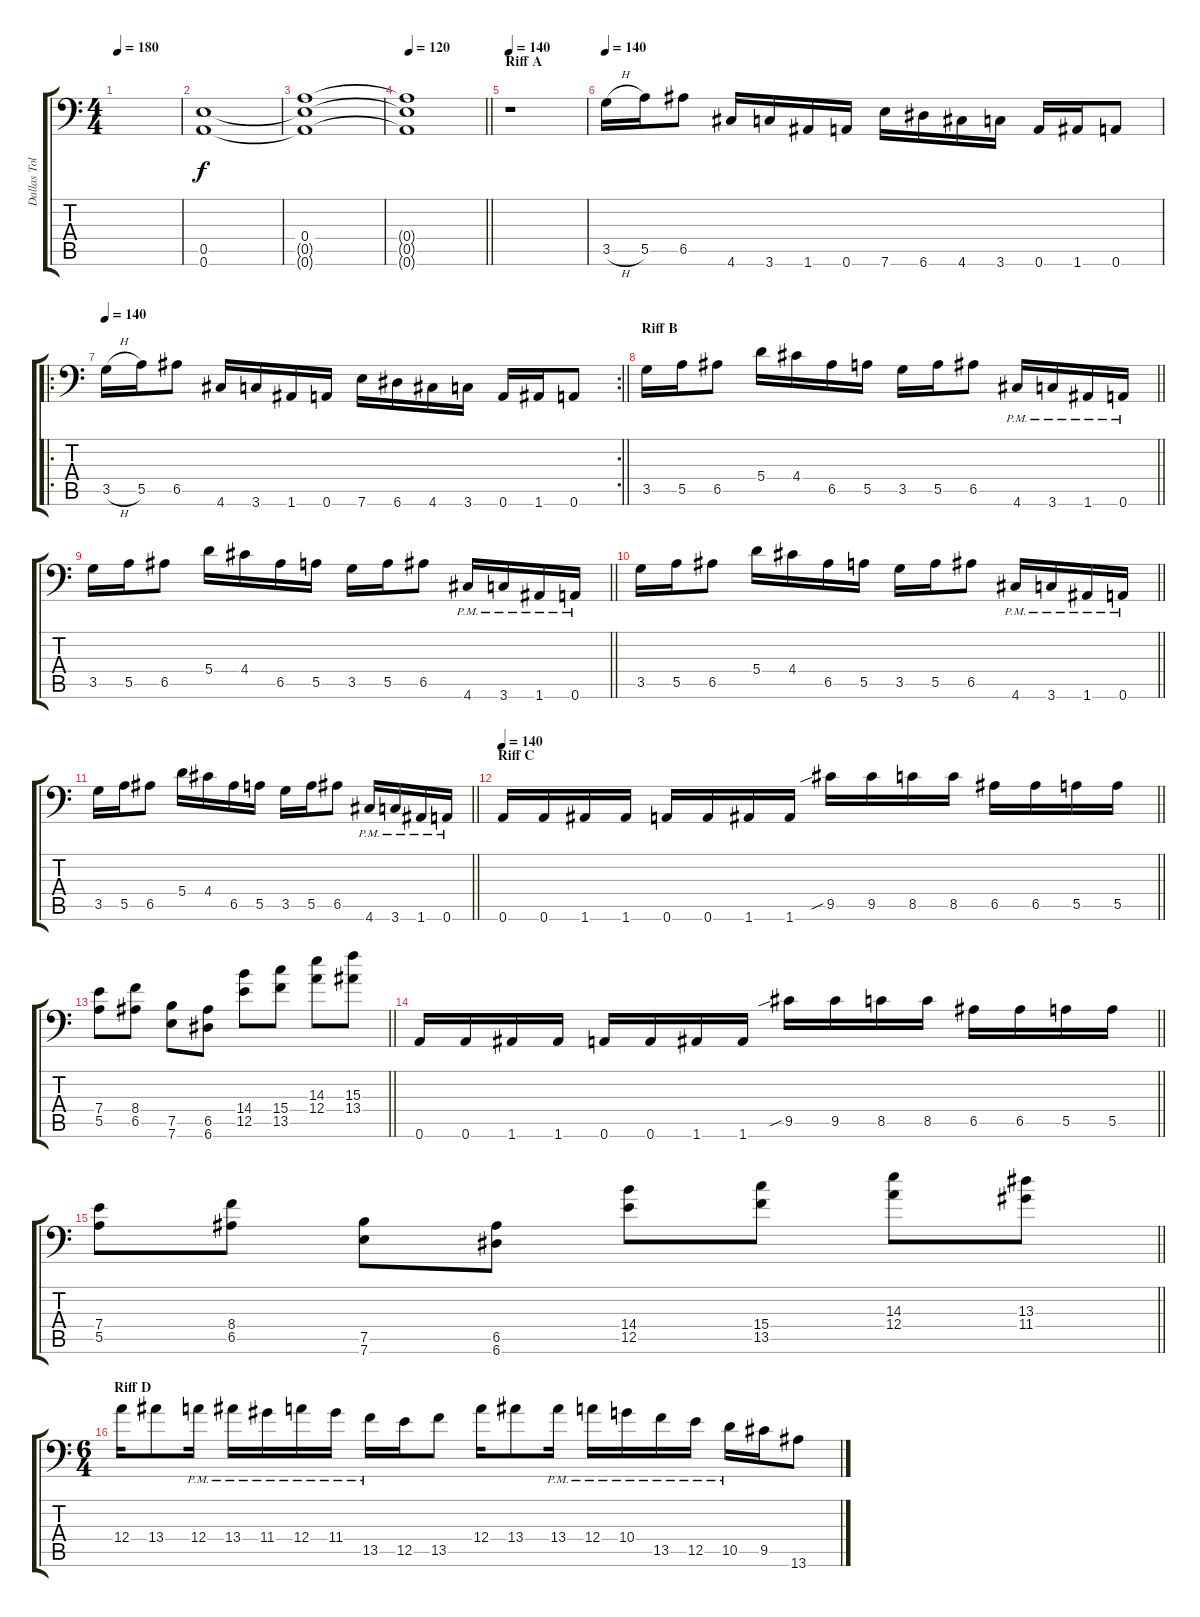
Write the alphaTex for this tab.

\track ("Dallas Toller-Wade [Led's clone]" "Dallas Tol") {instrument distortionguitar}
\staff {score tabs}
\tuning (B3 Gb3 D3 A2 E2 A1) {hide}
\ts (4 4)
\tempo 180
\clef f4
\ks c
|
(0.5{t} 0.6{t}).1 |
(0.4{t} 0.5{t} 0.6{t}).1 |
\tempo (120 0.041666666666666664)
\barLineRight lightlight
(0.4{t} 0.5{t} 0.6{t}).1 |
\section ("" "Riff A")
\tempo 140
r.1 |
\tempo 140
3.5{h}.16 5.5.16 6.5.8 4.6.16 3.6.16 1.6.16 0.6.16 7.6.16 6.6.16 4.6.16 3.6.16 0.6.16 1.6.16 0.6.8 |
\ro
\rc 2
\tempo 140
\barLineRight lightlight
3.5{h}.16 5.5.16 6.5.8 4.6.16 3.6.16 1.6.16 0.6.16 7.6.16 6.6.16 4.6.16 3.6.16 0.6.16 1.6.16 0.6.8 |
\section ("" "Riff B")
\barLineRight lightlight
3.5.16 5.5.16 6.5.8 5.4.16 4.4.16 6.5.16 5.5.16 3.5.16 5.5.16 6.5.8 4.6{pm}.16 3.6{pm}.16 1.6{pm}.16 0.6{pm}.16 |
\barLineRight lightlight
3.5.16 5.5.16 6.5.8 5.4.16 4.4.16 6.5.16 5.5.16 3.5.16 5.5.16 6.5.8 4.6{pm}.16 3.6{pm}.16 1.6{pm}.16 0.6{pm}.16 |
\barLineRight lightlight
3.5.16 5.5.16 6.5.8 5.4.16 4.4.16 6.5.16 5.5.16 3.5.16 5.5.16 6.5.8 4.6{pm}.16 3.6{pm}.16 1.6{pm}.16 0.6{pm}.16 |
\barLineRight lightlight
3.5.16 5.5.16 6.5.8 5.4.16 4.4.16 6.5.16 5.5.16 3.5.16 5.5.16 6.5.8 4.6{pm}.16 3.6{pm}.16 1.6{pm}.16 0.6{pm}.16 |
\section ("" "Riff C")
\tempo 140
\barLineRight lightlight
0.6.16 0.6.16 1.6.16 1.6.16 0.6.16 0.6.16 1.6.16 1.6.16 9.5{sib}.16 9.5.16 8.5.16 8.5.16 6.5.16 6.5.16 5.5.16 5.5.16 |
\barLineRight lightlight
(7.4 5.5).8 (8.4 6.5).8 (7.5 7.6).8 (6.5 6.6).8 (14.4 12.5).8 (15.4 13.5).8 (14.3 12.4).8 (15.3 13.4).8 |
\barLineRight lightlight
0.6.16 0.6.16 1.6.16 1.6.16 0.6.16 0.6.16 1.6.16 1.6.16 9.5{sib}.16 9.5.16 8.5.16 8.5.16 6.5.16 6.5.16 5.5.16 5.5.16 |
\barLineRight lightlight
(7.4 5.5).8 (8.4 6.5).8 (7.5 7.6).8 (6.5 6.6).8 (14.4 12.5).8 (15.4 13.5).8 (14.3 12.4).8 (13.3 11.4).8 |
\ts (6 4)
\section ("" "Riff D")
12.4.16 13.4.8 12.4{pm}.16 13.4{pm}.16 11.4{pm}.16 12.4{pm}.16 11.4{pm}.16 13.5{pm}.16 12.5.16 13.5.8 12.4.16 13.4.8 13.4{pm}.16 12.4{pm}.16 10.4{pm}.16 13.5{pm}.16 12.5{pm}.16 10.5{pm}.16 9.5.16 13.6.8
